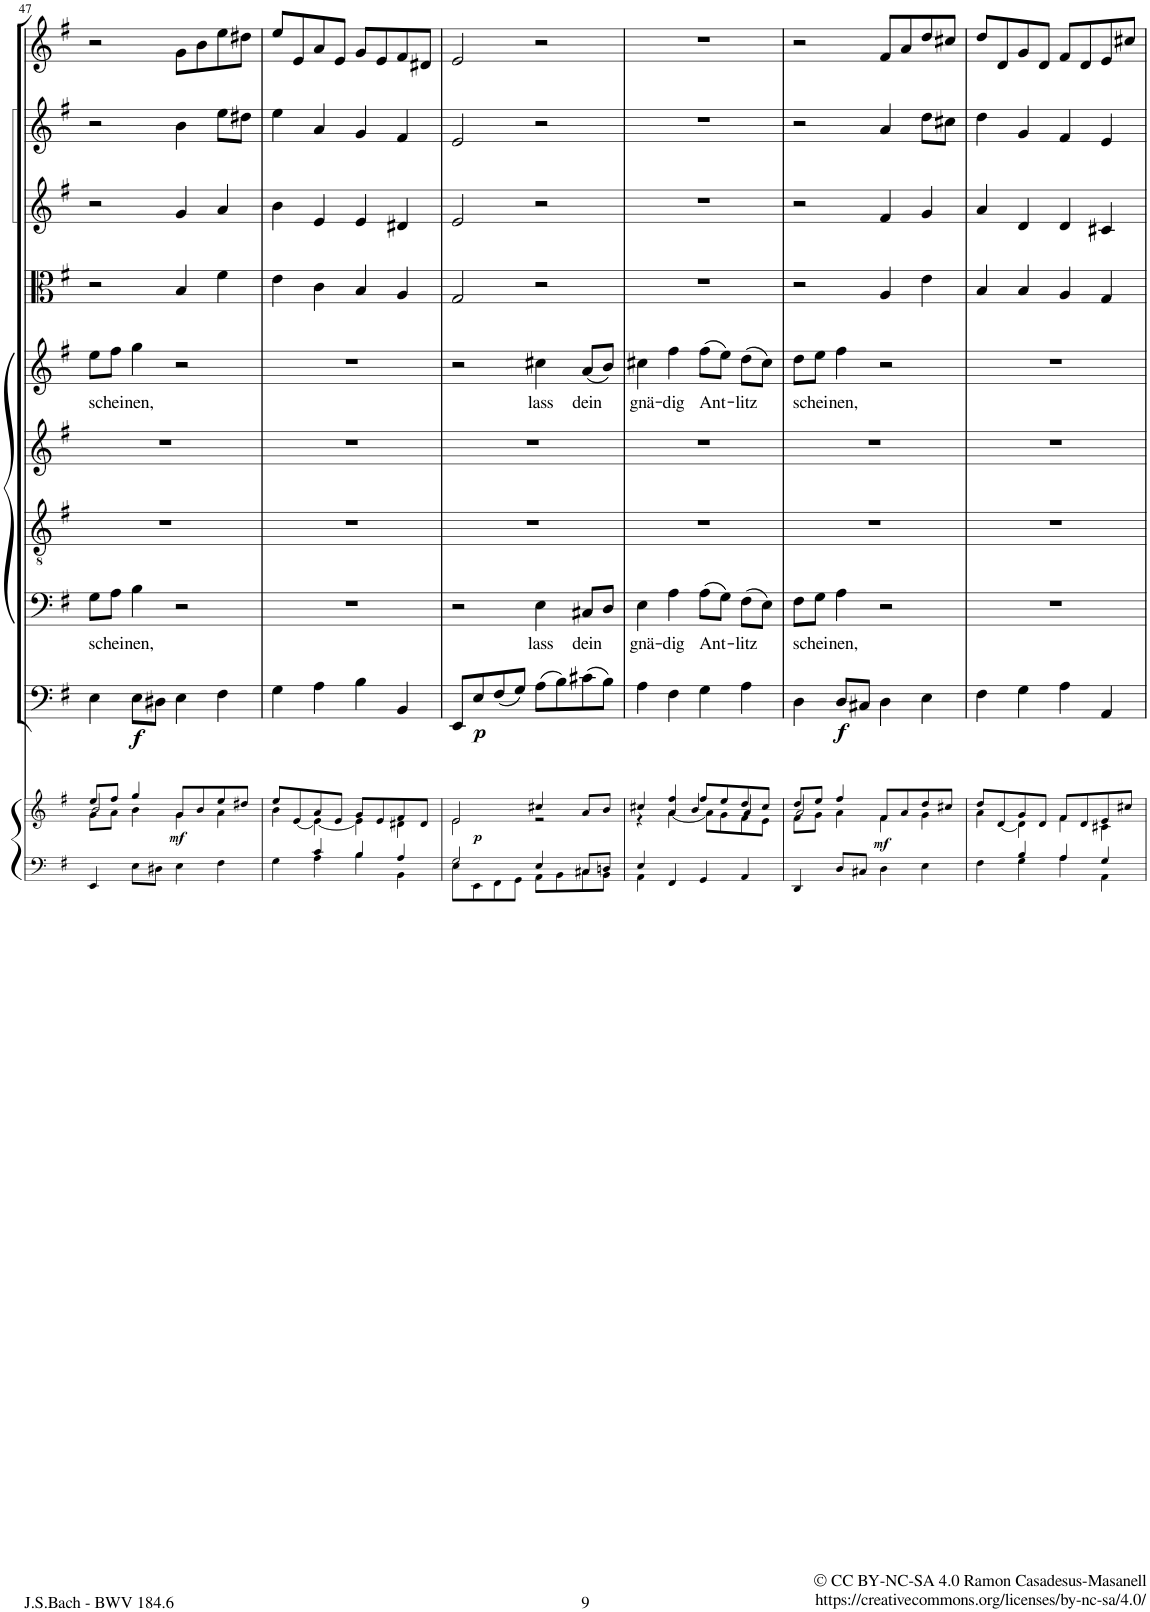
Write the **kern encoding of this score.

**kern	**kern	**dynam	**kern	**dynam	**kern	**text	**kern	**kern	**kern	**text	**kern	**kern	**kern	**kern
*part10	*part10	*part10	*part9	*part9	*part8	*part8	*part7	*part6	*part5	*part5	*part4	*part3	*part2	*part1
*staff11	*staff10	*staff10/11	*staff9	*staff9	*staff8	*staff8	*staff7	*staff6	*staff5	*staff5	*staff4	*staff3	*staff2	*staff1
*I"Piano reduction	*	*	*I"Continuo	*	*I"Basso	*	*I"Tenore	*I"Alto	*I"Soprano	*	*I"Viola	*I"Violino II	*I"Violino I	*I"Flauto traverso I.II.
*I'Pno	*	*	*	*	*	*	*	*	*	*	*I'Vla	*I'Vln	*I'Vln	*I'Fl
!!LO:PB:g=z
*clefF4	*clefG2	*	*clefF4	*	*clefF4	*	*clefGv2	*clefG2	*clefG2	*	*clefC3	*clefG2	*clefG2	*clefG2
*k[f#]	*k[f#]	*	*k[f#]	*	*k[f#]	*	*k[f#]	*k[f#]	*k[f#]	*	*k[f#]	*k[f#]	*k[f#]	*k[f#]
*M2/2	*M2/2	*	*M2/2	*	*M2/2	*	*M2/2	*M2/2	*M2/2	*	*M2/2	*M2/2	*M2/2	*M2/2
*met(c|)	*met(c|)	*	*met(c|)	*	*met(c|)	*	*met(c|)	*met(c|)	*met(c|)	*	*met(c|)	*met(c|)	*met(c|)	*met(c|)
=47	=47	=47	=47	=47	=47	=47	=47	=47	=47	=47	=47	=47	=47	=47
*	*^	*	*	*	*	*	*	*	*	*	*	*	*	*
*	*	*^	*	*	*	*	*	*	*	*	*	*	*	*	*
!	!	!	!	!	!	!	!	!LO:LY:b	!	!	!	!LO:LY:b	!	!	!	!
4EE/	8ee/L	8g\L	2b/	.	4E\	.	8G\L	schei-	1r	1r	8ee\L	schei-	2r	2r	2r	2r
.	8ff#/J	8a\J	.	.	.	.	8A\J	.	.	.	8ff#\J	.	.	.	.	.
!	!	!	!	!	!	!LO:DY:b	!	!LO:LY:b	!	!	!	!LO:LY:b	!	!	!	!
8E\L	4gg/	4b\	.	.	8E\L	f	4B\	-nen,	.	.	4gg\	-nen,	.	.	.	.
8D#X\J	.	.	.	.	8D#X\J	.	.	.	.	.	.	.	.	.	.	.
!	!	!	!	!LO:DY:b	!	!	!	!	!	!	!	!	!	!	!	!
4E\	8g/L	4g\	2ryy	mf	4E\	.	2r	.	.	.	2r	.	4B/	4g/	4b\	8g\L
.	8b/	.	.	.	.	.	.	.	.	.	.	.	.	.	.	8b\
4F#\	8ee/	4a\	.	.	4F#\	.	.	.	.	.	.	.	4f#\	4a/	8ee\L	8ee\
.	8dd#X/J	.	.	.	.	.	.	.	.	.	.	.	.	.	8dd#X\J	8dd#X\J
*	*	*v	*v	*	*	*	*	*	*	*	*	*	*	*	*	*
=48	=48	=48	=48	=48	=48	=48	=48	=48	=48	=48	=48	=48	=48	=48	=48
*^	*	*	*	*	*	*	*	*	*	*	*	*	*	*	*
4ryy	4G\	8ee/L	4b\	.	4G\	.	1r	.	1r	1r	1r	.	4e\	4b\	4ee\	8ee/L
.	.	[<8e/	.	.	.	.	.	.	.	.	.	.	.	.	.	8e/
4c/	4A\	8a/	4e\_	.	4A\	.	.	.	.	.	.	.	4c\	4e/	4a/	8a/
.	.	8e/J	.	.	.	.	.	.	.	.	.	.	.	.	.	8e/J
4B/	4B\	8g/L	4e\]	.	4B\	.	.	.	.	.	.	.	4B/	4e/	4g/	8g/L
.	.	8e/	.	.	.	.	.	.	.	.	.	.	.	.	.	8e/
4A/	4BB\	8f#/	4d#X\	.	4BB/	.	.	.	.	.	.	.	4A/	4d#X/	4f#/	8f#/
.	.	8d#/J	.	.	.	.	.	.	.	.	.	.	.	.	.	8d#X/J
=49	=49	=49	=49	=49	=49	=49	=49	=49	=49	=49	=49	=49	=49	=49	=49	=49
*	*	*	*^	*	*	*	*	*	*	*	*	*	*	*	*	*
2G/	8E\L	2e/	2e\	8ryy	.	8EE/L	.	2r	.	1r	1r	2r	.	2G/	2e/	2e/	2e/
!	!	!	!	!	!LO:DY:b	!	!LO:DY:b	!	!	!	!	!	!	!	!	!	!
.	8EE\	.	.	2..ryy	p	8E/	p	.	.	.	.	.	.	.	.	.	.
.	8FF#\	.	.	.	.	(8F#/	.	.	.	.	.	.	.	.	.	.	.
.	8GG\J	.	.	.	.	8G/J)	.	.	.	.	.	.	.	.	.	.	.
!	!	!	!	!	!	!	!	!	!LO:LY:b	!	!	!	!LO:LY:b	!	!	!	!
4E/	8AA\L	4cc#X/	2r	.	.	(8A\L	.	4E\	lass	.	.	4cc#X\	lass	2r	2r	2r	2r
.	8BB\	.	.	.	.	8B\)	.	.	.	.	.	.	.	.	.	.	.
!	!	!	!	!	!	!	!	!	!LO:LY:b	!	!	!	!LO:LY:b	!	!	!	!
8C#X/L	8C#\	8a/L	.	.	.	(8c#X\	.	8C#X/L	dein	.	.	(8a/L	dein	.	.	.	.
8Dn/J	8BB\J	8b/J	.	.	.	8B\J)	.	8D/J	.	.	.	8b/J)	.	.	.	.	.
=50	=50	=50	=50	=50	=50	=50	=50	=50	=50	=50	=50	=50	=50	=50	=50	=50	=50
!	!	!	!	!	!	!	!	!	!LO:LY:b	!	!	!	!LO:LY:b	!	!	!	!
4E/	4AA\	4cc#X/	4r	2ryy	.	4A\	.	4E\	gnä-	1r	1r	4cc#X\	gnä-	1r	1r	1r	1r
!	!	!	!	!	!	!	!	!	!LO:LY:b	!	!	!	!LO:LY:b	!	!	!	!
4ryy	4FF#/	4a/ 4ff#/	[4a\	.	.	4F#\	.	4A\	-dig	.	.	4ff#\	-dig	.	.	.	.
!	!	!	!	!	!	!	!	!	!LO:LY:b	!	!	!	!LO:LY:b	!	!	!	!
2ryy	4GG/	8ff#/L	8a\L]	4b/	.	4G\	.	(8A\L	Ant-	.	.	(8ff#\L	Ant-	.	.	.	.
.	.	8ee/	8g\	.	.	.	.	8G\J)	.	.	.	8ee\J)	.	.	.	.	.
!	!	!	!	!	!	!	!	!	!LO:LY:b	!	!	!	!LO:LY:b	!	!	!	!
.	4AA/	8dd/	8f#\	4a/	.	4A\	.	(8F#\L	-litz	.	.	(8dd\L	-litz	.	.	.	.
.	.	8cc#/J	8e\J	.	.	.	.	8E\J)	.	.	.	8cc#\J)	.	.	.	.	.
*v	*v	*	*	*	*	*	*	*	*	*	*	*	*	*	*	*	*
=51	=51	=51	=51	=51	=51	=51	=51	=51	=51	=51	=51	=51	=51	=51	=51	=51
!	!	!	!	!	!	!	!	!LO:LY:b	!	!	!	!LO:LY:b	!	!	!	!
4DD/	8dd/L	8f#\L	2a/	.	4D\	.	8F#\L	schei-	1r	1r	8dd\L	schei-	2r	2r	2r	2r
.	8ee/J	8g\J	.	.	.	.	8G\J	.	.	.	8ee\J	.	.	.	.	.
!	!	!	!	!	!	!LO:DY:b	!	!LO:LY:b	!	!	!	!LO:LY:b	!	!	!	!
8D/L	4ff#/	4a\	.	.	8D/L	f	4A\	-nen,	.	.	4ff#\	-nen,	.	.	.	.
8C#X/J	.	.	.	.	8C#X/J	.	.	.	.	.	.	.	.	.	.	.
!	!	!	!	!LO:DY:b	!	!	!	!	!	!	!	!	!	!	!	!
4D\	8f#/L	4f#\	2ryy	mf	4D\	.	2r	.	.	.	2r	.	4A/	4f#/	4a/	8f#/L
.	8a/	.	.	.	.	.	.	.	.	.	.	.	.	.	.	8a/
4E\	8dd/	4g\	.	.	4E\	.	.	.	.	.	.	.	4e\	4g/	8dd\L	8dd/
.	8cc#X/J	.	.	.	.	.	.	.	.	.	.	.	.	.	8cc#X\J	8cc#X/J
*	*	*v	*v	*	*	*	*	*	*	*	*	*	*	*	*	*
=52	=52	=52	=52	=52	=52	=52	=52	=52	=52	=52	=52	=52	=52	=52	=52
*^	*	*	*	*	*	*	*	*	*	*	*	*	*	*	*
4ryy	4F#\	8dd/L	4a\	.	4F#\	.	1r	.	1r	1r	1r	.	4B/	4a/	4dd\	8dd/L
.	.	[<8d/	.	.	.	.	.	.	.	.	.	.	.	.	.	8d/
4B/	4G\	8g/	4d\]	.	4G\	.	.	.	.	.	.	.	4B/	4d/	4g/	8g/
.	.	8d/J	.	.	.	.	.	.	.	.	.	.	.	.	.	8d/J
4A/	4A\	8f#/L	4f#\	.	4A\	.	.	.	.	.	.	.	4A/	4d/	4f#/	8f#/L
.	.	8d/	.	.	.	.	.	.	.	.	.	.	.	.	.	8d/
4G/	4AA\	8e/	4c#X\	.	4AA/	.	.	.	.	.	.	.	4G/	4c#X/	4e/	8e/
.	.	8cc#X/J	.	.	.	.	.	.	.	.	.	.	.	.	.	8cc#X/J
*v	*v	*	*	*	*	*	*	*	*	*	*	*	*	*	*	*
*	*v	*v	*	*	*	*	*	*	*	*	*	*	*	*	*
=	=	=	=	=	=	=	=	=	=	=	=	=	=	=
*-	*-	*-	*-	*-	*-	*-	*-	*-	*-	*-	*-	*-	*-	*-
